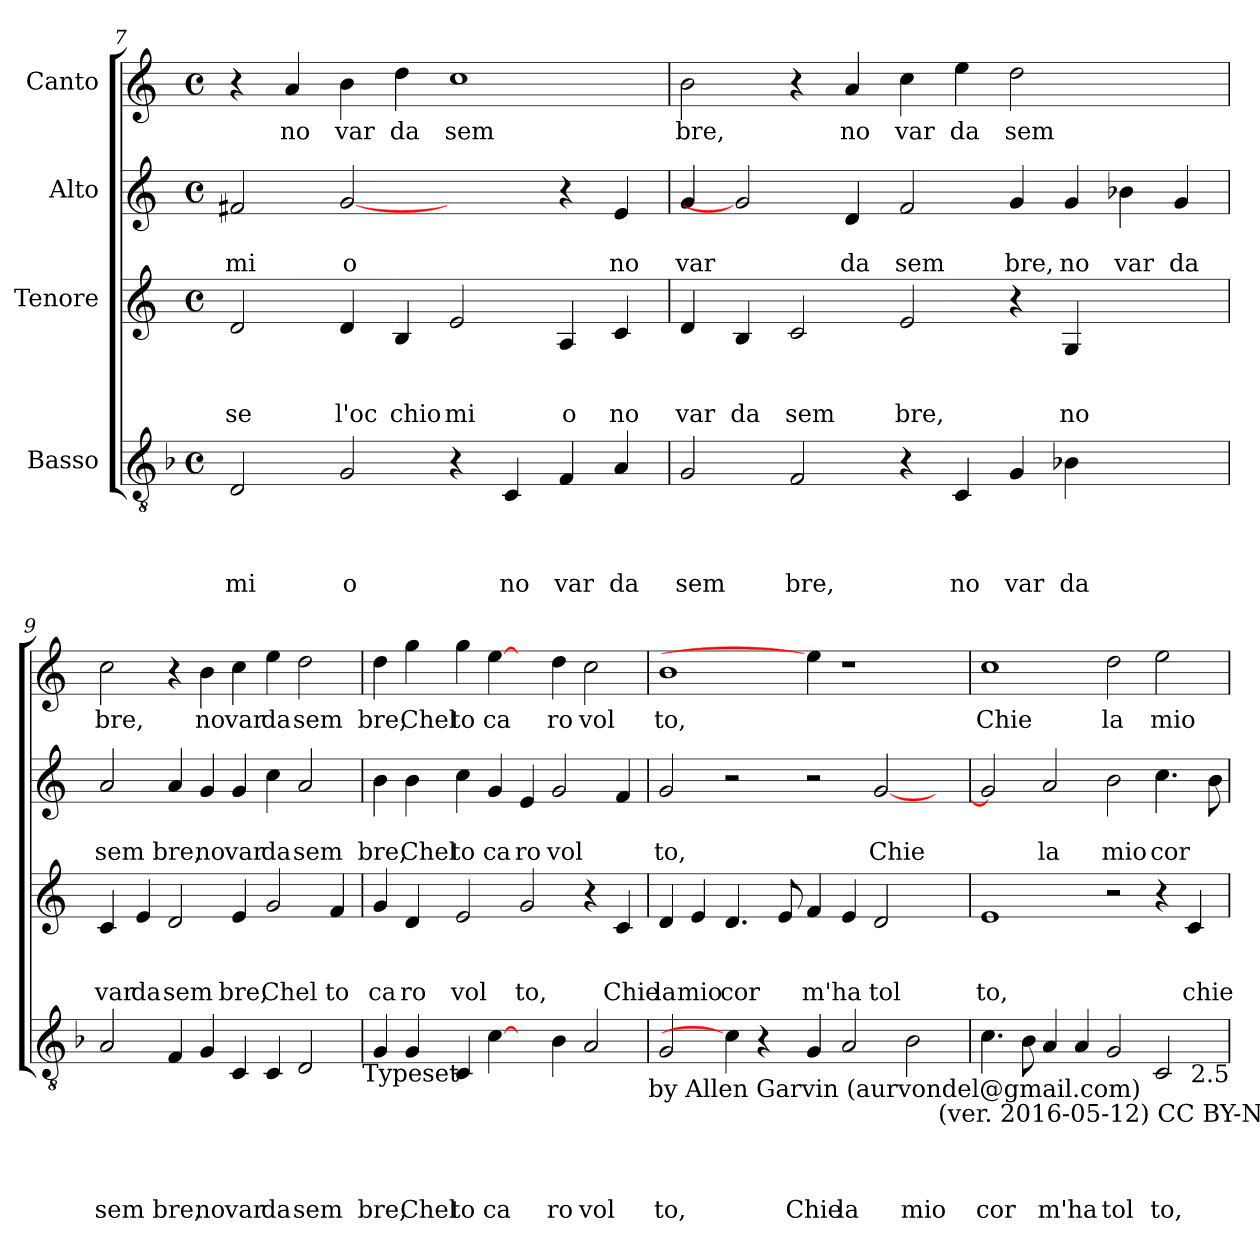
**kern	**text	**text	**text	**text	**kern	**text	**text	**text	**kern	**text	**text	**kern	**text
*part4	*part4	*part4	*part4	*part4	*part3	*part3	*part3	*part3	*part2	*part2	*part2	*part1	*part1
*staff4	*staff4	*staff4	*staff4	*staff4	*staff3	*staff3	*staff3	*staff3	*staff2	*staff2	*staff2	*staff1	*staff1
*I"Basso	*	*	*	*	*I"Tenore	*	*	*	*I"Alto	*	*	*I"Canto	*
*clefGv2	*	*	*	*	*clefG2	*	*	*	*clefG2	*	*	*clefG2	*
*	*	*	*	*	*ITrd-3c-5	*	*	*	*ITrd-3c-5	*	*	*ITrd-3c-5	*
*k[b-]	*	*	*	*	*k[b-]	*	*	*	*k[b-]	*	*	*k[b-]	*
*F:	*	*	*	*	*F:	*	*	*	*F:	*	*	*F:	*
*M4/4	*	*	*	*	*M4/4	*	*	*	*M4/4	*	*	*M4/4	*
*met(c)	*	*	*	*	*met(c)	*	*	*	*met(c)	*	*	*met(c)	*
=7	=7	=7	=7	=7	=7	=7	=7	=7	=7	=7	=7	=7	=7
!	!	!	!	!LO:LY:b	!	!	!	!LO:LY:b	!	!	!LO:LY:b	!	!
2D/	.	.	.	mi	2g/	.	.	se	2bn/	.	mi	4r	.
!	!	!	!	!	!	!	!	!	!	!	!	!	!LO:LY:b
.	.	.	.	.	.	.	.	.	.	.	.	4dd/	no
!	!	!	!	!LO:LY:b	!	!	!	!LO:LY:b	!	!	!LO:LY:b	!	!LO:LY:b
2G/	.	.	.	o	4g/	.	.	l'oc	[2cc	.	o	4ee\	var
!	!	!	!	!	!	!	!	!LO:LY:b	!	!	!	!	!LO:LY:b
.	.	.	.	.	4e/	.	.	chio	.	.	.	4gg\	da
!	!	!	!	!	!	!	!	!LO:LY:b	!	!	!	!	!LO:LY:b
4r	.	.	.	.	2a/	.	.	mi	2ryy	.	.	1ff	sem
!	!	!	!	!LO:LY:b	!	!	!	!	!	!	!	!	!
4C/	.	.	.	no	.	.	.	.	.	.	.	.	.
!	!	!	!	!LO:LY:b	!	!	!	!LO:LY:b	!	!	!	!	!
4F/	.	.	.	var	4d/	.	.	o	4r	.	.	.	.
!	!	!	!	!LO:LY:b	!	!	!	!LO:LY:b	!	!	!LO:LY:b	!	!
4A/	.	.	.	da	4f/	.	.	no	4a/	.	no	.	.
=8	=8	=8	=8	=8	=8	=8	=8	=8	=8	=8	=8	=8	=8
!	!	!	!	!LO:LY:b	!	!	!	!LO:LY:b	!	!	!LO:LY:b	!	!LO:LY:b
2G/	.	.	.	sem	4g/	.	.	var	4cc/	.	var	2ee\	bre,
!	!	!	!	!	!	!	!	!LO:LY:b	!	!	!	!	!
.	.	.	.	.	4e/	.	.	da	2cc]	.	.	.	.
!	!	!	!	!LO:LY:b	!	!	!	!LO:LY:b	!	!	!	!	!
2F/	.	.	.	bre,	2f/	.	.	sem	.	.	.	4r	.
!	!	!	!	!	!	!	!	!	!	!	!LO:LY:b	!	!LO:LY:b
.	.	.	.	.	.	.	.	.	4g/	.	da	4dd/	no
!	!	!	!	!	!	!	!	!LO:LY:b	!	!	!LO:LY:b	!	!LO:LY:b
4r	.	.	.	.	2a/	.	.	bre,	2b-/	.	sem	4ff\	var
!	!	!	!	!LO:LY:b	!	!	!	!	!	!	!	!	!LO:LY:b
4C/	.	.	.	no	.	.	.	.	.	.	.	4aa\	da
!	!	!	!	!LO:LY:b	!	!	!	!	!	!	!LO:LY:b	!	!LO:LY:b
4G/	.	.	.	var	4r	.	.	.	4cc/	.	bre,	2gg\	sem
!	!	!	!	!LO:LY:b	!	!	!	!LO:LY:b	!	!	!LO:LY:b	!	!
4B-X\	.	.	.	da	4c/	.	.	no	4cc/	.	no	.	.
!	!	!	!	!	!	!	!	!	!	!	!LO:LY:b	!	!
2ryy	.	.	.	.	2ryy	.	.	.	4ee-X\	.	var	2ryy	.
!	!	!	!	!	!	!	!	!	!	!	!LO:LY:b	!	!
.	.	.	.	.	.	.	.	.	4cc/	.	da	.	.
!!LO:LB:g=z
=9	=9	=9	=9	=9	=9	=9	=9	=9	=9	=9	=9	=9	=9
!	!	!	!	!LO:LY:b	!	!	!	!LO:LY:b	!	!	!LO:LY:b	!	!LO:LY:b
2A/	.	.	.	sem	4f/	.	.	var	2dd/	.	sem	2ff\	bre,
!	!	!	!	!	!	!	!	!LO:LY:b	!	!	!	!	!
.	.	.	.	.	4a/	.	.	da	.	.	.	.	.
!	!	!	!	!LO:LY:b	!	!	!	!LO:LY:b	!	!	!LO:LY:b	!	!
4F/	.	.	.	bre,	2g/	.	.	sem	4dd/	.	bre,	4r	.
!	!	!	!	!LO:LY:b	!	!	!	!	!	!	!LO:LY:b	!	!LO:LY:b
4G/	.	.	.	no	.	.	.	.	4cc/	.	no	4ee\	no
!	!	!	!	!LO:LY:b	!	!	!	!LO:LY:b	!	!	!LO:LY:b	!	!LO:LY:b
4C/	.	.	.	var	4a/	.	.	bre,	4cc/	.	var	4ff\	var
!	!	!	!	!LO:LY:b	!	!	!	!LO:LY:b	!	!	!LO:LY:b	!	!LO:LY:b
4C/	.	.	.	da	2cc/	.	.	Chel	4ff\	.	da	4aa\	da
!	!	!	!	!LO:LY:b	!	!	!	!	!	!	!LO:LY:b	!	!LO:LY:b
2D/	.	.	.	sem	.	.	.	.	2dd/	.	sem	2gg\	sem
!	!	!	!	!	!	!	!	!LO:LY:b	!	!	!	!	!
.	.	.	.	.	4b-/	.	.	to	.	.	.	.	.
!LO:TX:b:t=Typeset	!	!	!	!	!	!	!	!	!	!	!	!	!
=10	=10	=10	=10	=10	=10	=10	=10	=10	=10	=10	=10	=10	=10
!	!	!	!	!LO:LY:b	!	!	!	!LO:LY:b	!	!	!LO:LY:b	!	!LO:LY:b
4G/	.	.	.	bre,	4cc/	.	.	ca	4ee\	.	bre,	4gg\	bre,
!	!	!	!	!LO:LY:b	!	!	!	!LO:LY:b	!	!	!LO:LY:b	!	!LO:LY:b
4G/	.	.	.	Chel	4g/	.	.	ro	4ee\	.	Chel	4ccc\	Chel
!	!	!	!	!LO:LY:b	!	!	!	!LO:LY:b	!	!	!LO:LY:b	!	!LO:LY:b
4C/	.	.	.	to	2a/	.	.	vol	4ff\	.	to	4ccc\	to
!	!	!	!	!LO:LY:b	!	!	!	!	!	!	!LO:LY:b	!	!LO:LY:b
[4c\	.	.	.	ca	.	.	.	.	4cc/	.	ca	[4aa\	ca
!	!	!	!	!	!	!	!	!LO:LY:b	!	!	!LO:LY:b	!	!
4ryy	.	.	.	.	2cc/	.	.	to,	4a/	.	ro	4ryy	.
!	!	!	!	!LO:LY:b	!	!	!	!	!	!	!LO:LY:b	!	!LO:LY:b
4B-\	.	.	.	ro	.	.	.	.	2cc/	.	vol	4gg\	ro
!	!	!	!	!LO:LY:b	!	!	!	!	!	!	!	!	!LO:LY:b
2A/	.	.	.	vol	4r	.	.	.	.	.	.	2ff\	vol
!	!	!	!	!	!	!	!	!LO:LY:b	!	!	!	!	!
.	.	.	.	.	4f/	.	.	Chie	4b-/	.	.	.	.
!LO:TX:b:t=by Allen Garvin (aurvondel@gmail.com)	!	!	!	!	!	!	!	!	!	!	!	!	!
=11	=11	=11	=11	=11	=11	=11	=11	=11	=11	=11	=11	=11	=11
!	!	!	!	!LO:LY:b	!	!	!	!LO:LY:b	!	!	!LO:LY:b	!	!LO:LY:b
*^	*	*	*	*	*	*	*	*	*	*	*	*	*
2G/	0ryy	.	.	.	to,	4g/	.	.	la	2cc/	.	to,	1ee	to,
!	!	!	!	!	!	!	!	!	!LO:LY:b	!	!	!	!	!
.	.	.	.	.	.	4a/	.	.	mio	.	.	.	.	.
!	!	!	!	!	!	!	!	!	!LO:LY:b	!	!	!	!	!
4c\]	.	.	.	.	.	4.g/	.	.	cor	2r	.	.	.	.
4r	.	.	.	.	.	.	.	.	.	.	.	.	.	.
.	.	.	.	.	.	8a/	.	.	.	.	.	.	.	.
!	!	!	!	!	!LO:LY:b	!	!	!	!LO:LY:b	!	!	!	!	!
4G/	.	.	.	.	Chie	4b-/	.	.	m'ha	2r	.	.	4aa\]	.
!	!	!	!	!	!LO:LY:b	!	!	!	!	!	!	!	!	!
2A/	.	.	.	.	la	4a/	.	.	.	.	.	.	1r	.
!	!	!	!	!	!	!	!	!	!LO:LY:b	!	!	!LO:LY:b	!	!
.	.	.	.	.	.	2g/	.	.	tol	[<2cc/	.	Chie	.	.
!	!	!	!	!	!LO:LY:b	!	!	!	!	!	!	!	!	!
2B-\	.	.	.	.	mio	.	.	.	.	.	.	.	.	.
!	!LO:TX:b:t=(ver. 2016-05-12) CC BY-NC	!	!	!	!	!	!	!	!	!	!	!	!	!
.	4ryy	.	.	.	.	4ryy	.	.	.	4ryy	.	.	.	.
=12	=12	=12	=12	=12	=12	=12	=12	=12	=12	=12	=12	=12	=12	=12
!	!	!	!	!	!LO:LY:b	!	!	!	!LO:LY:b	!	!	!	!	!LO:LY:b
*v	*v	*	*	*	*	*	*	*	*	*	*	*	*	*
4.c\	.	.	.	cor	1a	.	.	to,	2cc/]	.	.	1ff	Chie
8B-\	.	.	.	.	.	.	.	.	.	.	.	.	.
!	!	!	!	!LO:LY:b	!	!	!	!	!	!	!LO:LY:b	!	!
4A/	.	.	.	m'ha	.	.	.	.	2dd/	.	la	.	.
4A/	.	.	.	.	.	.	.	.	.	.	.	.	.
!	!	!	!	!LO:LY:b	!	!	!	!	!	!	!LO:LY:b	!	!LO:LY:b
2G/	.	.	.	tol	2r	.	.	.	2ee\	.	mio	2gg\	la
!	!	!	!	!LO:LY:b	!	!	!	!	!	!	!LO:LY:b	!	!LO:LY:b
2C/	.	.	.	to,	4r	.	.	.	4.ff\	.	cor	2aa\	mio
!	!	!	!	!	!	!	!	!LO:LY:b	!	!	!	!	!
.	.	.	.	.	4f/	.	.	chie	.	.	.	.	.
.	.	.	.	.	.	.	.	.	8ee\	.	.	.	.
!LO:TX:b:t=2.5	!	!	!	!	!	!	!	!	!	!	!	!	!
=	=	=	=	=	=	=	=	=	=	=	=	=	=
*-	*-	*-	*-	*-	*-	*-	*-	*-	*-	*-	*-	*-	*-
